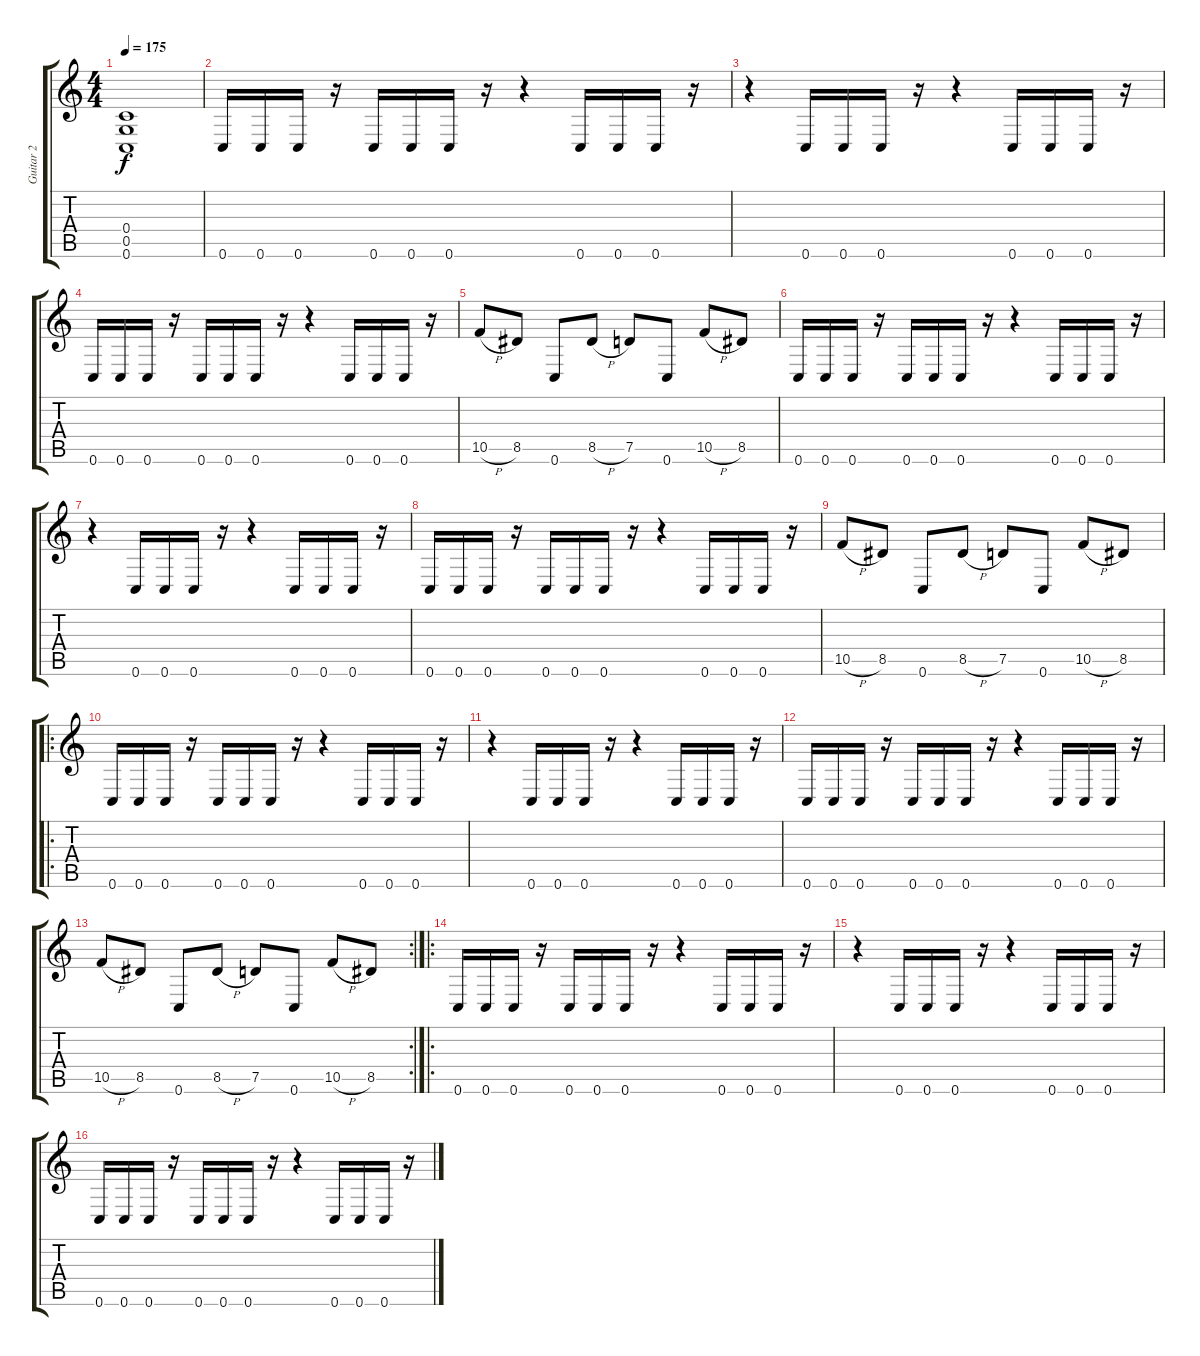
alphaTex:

\track ("Guitar 2" "Guitar 2") {instrument distortionguitar}
\staff {score tabs}
\tuning (D4 A3 F3 C3 G2 C2) {hide}
\ts (4 4)
\tempo 175
\clef g2
\ks c
(0.4{t} 0.5{t} 0.6{t}).1{dy f} |
0.6.16 0.6.16 0.6.16 r.16 0.6.16 0.6.16 0.6.16 r.16 r.4 0.6.16 0.6.16 0.6.16 r.16 |
r.4 0.6.16 0.6.16 0.6.16 r.16 r.4 0.6.16 0.6.16 0.6.16 r.16 |
0.6.16 0.6.16 0.6.16 r.16 0.6.16 0.6.16 0.6.16 r.16 r.4 0.6.16 0.6.16 0.6.16 r.16 |
10.5{h}.8 8.5.8 0.6.8 8.5{h}.8 7.5.8 0.6.8 10.5{h}.8 8.5.8 |
0.6.16 0.6.16 0.6.16 r.16 0.6.16 0.6.16 0.6.16 r.16 r.4 0.6.16 0.6.16 0.6.16 r.16 |
r.4 0.6.16 0.6.16 0.6.16 r.16 r.4 0.6.16 0.6.16 0.6.16 r.16 |
0.6.16 0.6.16 0.6.16 r.16 0.6.16 0.6.16 0.6.16 r.16 r.4 0.6.16 0.6.16 0.6.16 r.16 |
10.5{h}.8 8.5.8 0.6.8 8.5{h}.8 7.5.8 0.6.8 10.5{h}.8 8.5.8 |
\ro
0.6.16 0.6.16 0.6.16 r.16 0.6.16 0.6.16 0.6.16 r.16 r.4 0.6.16 0.6.16 0.6.16 r.16 |
r.4 0.6.16 0.6.16 0.6.16 r.16 r.4 0.6.16 0.6.16 0.6.16 r.16 |
0.6.16 0.6.16 0.6.16 r.16 0.6.16 0.6.16 0.6.16 r.16 r.4 0.6.16 0.6.16 0.6.16 r.16 |
\rc 2
10.5{h}.8 8.5.8 0.6.8 8.5{h}.8 7.5.8 0.6.8 10.5{h}.8 8.5.8 |
\ro
0.6.16 0.6.16 0.6.16 r.16 0.6.16 0.6.16 0.6.16 r.16 r.4 0.6.16 0.6.16 0.6.16 r.16 |
r.4 0.6.16 0.6.16 0.6.16 r.16 r.4 0.6.16 0.6.16 0.6.16 r.16 |
0.6.16 0.6.16 0.6.16 r.16 0.6.16 0.6.16 0.6.16 r.16 r.4 0.6.16 0.6.16 0.6.16 r.16
